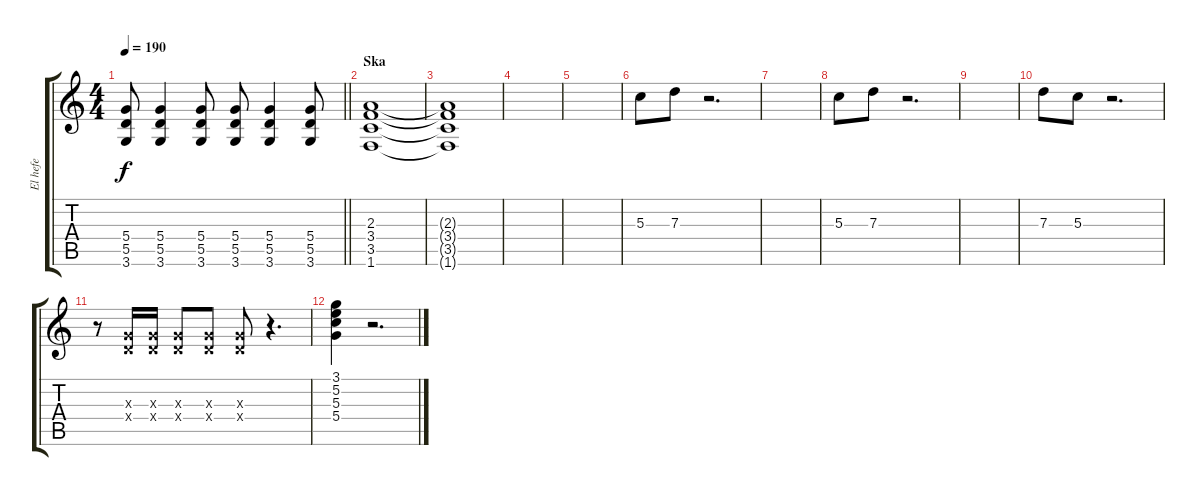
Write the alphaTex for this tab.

\track ("El hefe" "El hefe") {instrument overdrivenguitar}
\staff {score tabs}
\tuning (E4 B3 G3 D3 A2 E2) {hide}
\ts (4 4)
\tempo 190
\clef g2
\barLineRight lightlight
\ks c
(5.4 5.5 3.6).8{dy f} (5.4 5.5 3.6).4 (5.4 5.5 3.6).8 (5.4 5.5 3.6).8 (5.4 5.5 3.6).4 (5.4 5.5 3.6).8 |
\section ("" "Ska")
(2.3 3.4 3.5 1.6).1 |
(2.3{t} 3.4{t} 3.5{t} 1.6{t}).1 |
|
|
5.3.8 7.3.8 r.2{d} |
|
5.3.8 7.3.8 r.2{d} |
|
7.3.8 5.3.8 r.2{d} |
r.8 (0.3{x} 0.4{x}).16 (0.3{x} 0.4{x}).16 (0.3{x} 0.4{x}).8 (0.3{x} 0.4{x}).8 (0.3{x} 0.4{x}).8 r.4{d} |
(3.1 5.2 5.3 5.4).4 r.2{d}
